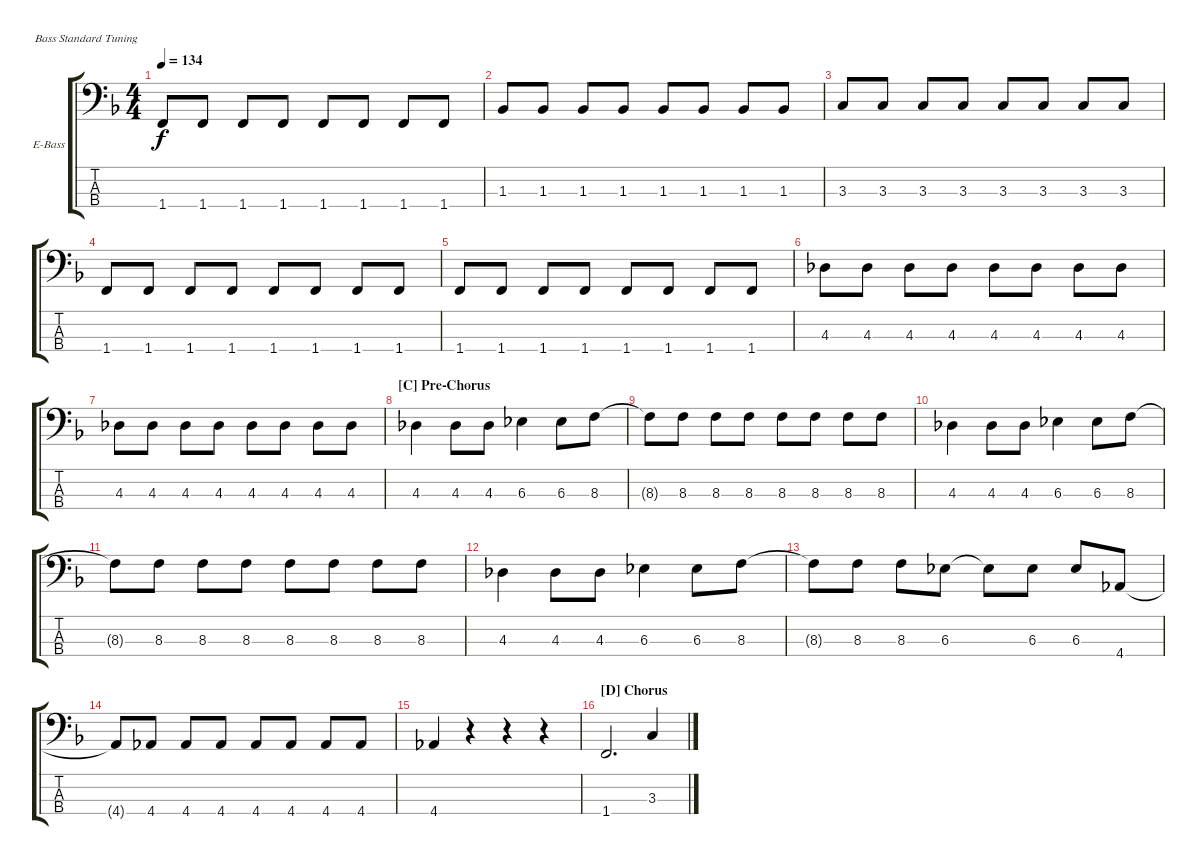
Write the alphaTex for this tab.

\defaultSystemsLayout 4
\bracketExtendMode groupsimilarinstruments
\firstSystemTrackNameOrientation horizontal
\otherSystemsTrackNameOrientation horizontal
\track ("Jimmy" "E-Bass") {instrument electricbassfinger}
\staff {score tabs}
\tuning (G2 D2 A1 E1)
\ts (4 4)
\tempo 134
\clef f4
\scale
0.333333
\ks f
1.4.8{dy f} 1.4.8 1.4.8 1.4.8 1.4.8 1.4.8 1.4.8 1.4.8 |
\scale
0.333333 1.3.8 1.3.8 1.3.8 1.3.8 1.3.8 1.3.8 1.3.8 1.3.8 |
\scale
0.333333 3.3.8 3.3.8 3.3.8 3.3.8 3.3.8 3.3.8 3.3.8 3.3.8 |
\scale
0.333333 1.4.8 1.4.8 1.4.8 1.4.8 1.4.8 1.4.8 1.4.8 1.4.8 |
\scale
0.333333 1.4.8 1.4.8 1.4.8 1.4.8 1.4.8 1.4.8 1.4.8 1.4.8 |
\scale
0.333333 4.3.8 4.3.8 4.3.8 4.3.8 4.3.8 4.3.8 4.3.8 4.3.8 |
\scale
0.333333 4.3.8 4.3.8 4.3.8 4.3.8 4.3.8 4.3.8 4.3.8 4.3.8 |
\section ("C" "Pre-Chorus")
\scale
0.333333 4.3.4 4.3.8 4.3.8 6.3.4 6.3.8 8.3.8 |
\scale
0.333333 8.3{t}.8 8.3.8 8.3.8 8.3.8 8.3.8 8.3.8 8.3.8 8.3.8 |
\scale
0.333333 4.3.4 4.3.8 4.3.8 6.3.4 6.3.8 8.3.8 |
\scale
0.333333 8.3{t}.8 8.3.8 8.3.8 8.3.8 8.3.8 8.3.8 8.3.8 8.3.8 |
\scale
0.333333 4.3.4 4.3.8 4.3.8 6.3.4 6.3.8 8.3.8 |
\scale
0.333333 8.3{t}.8 8.3.8 8.3.8 6.3.8 6.3{t}.8 6.3.8 6.3.8 4.4.8 |
\scale
0.333333 4.4{t}.8 4.4.8 4.4.8 4.4.8 4.4.8 4.4.8 4.4.8 4.4.8 |
\scale
0.333333 4.4.4 r.4 r.4 r.4 |
\section ("D" "Chorus")
\scale
0.333333 1.4.2{d} 3.3.4
